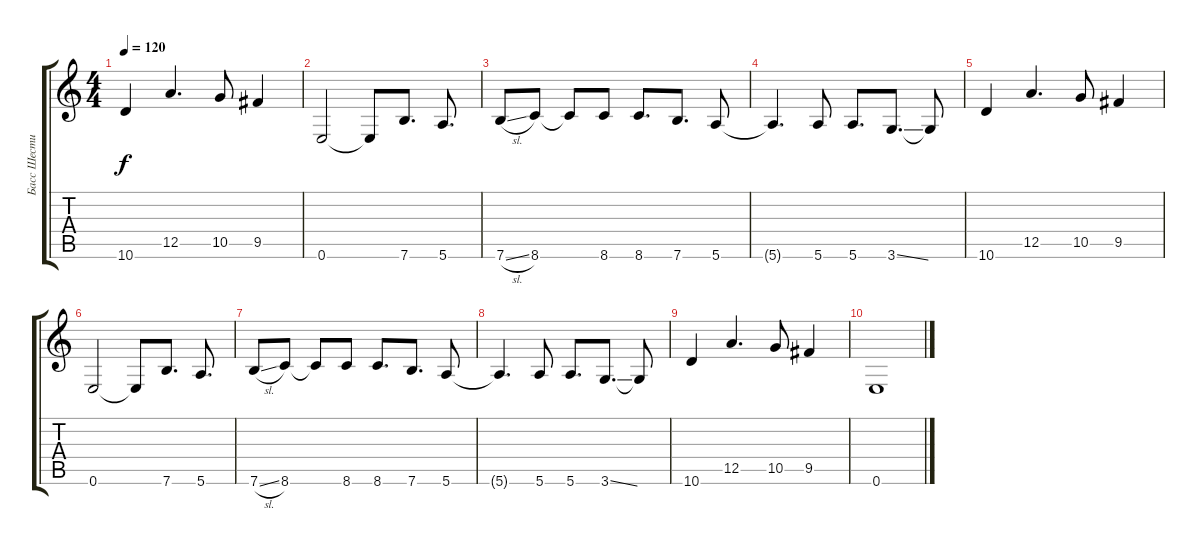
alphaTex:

\track ("Басс Шестиструнка" "Басс Шести") {instrument acousticguitarsteel}
\staff {score tabs}
\tuning (E4 B3 G3 D3 A2 E2) {hide}
\ts (4 4)
\tempo 120
\clef g2
\ks c
10.6.4{dy f} 12.5.4{d} 10.5.8 9.5.4 |
0.6.2 0.6{t}.8 7.6.8{d} 5.6.8{d} |
7.6{sl}.8 8.6.8 8.6{t}.8 8.6.8 8.6.8{d} 7.6.8{d} 5.6.8 |
5.6{t}.4{d} 5.6.8 5.6.8{d} 3.6{ss}.8{d} 3.6{t}.8 |
10.6.4 12.5.4{d} 10.5.8 9.5.4 |
0.6.2 0.6{t}.8 7.6.8{d} 5.6.8{d} |
7.6{sl}.8 8.6.8 8.6{t}.8 8.6.8 8.6.8{d} 7.6.8{d} 5.6.8 |
5.6{t}.4{d} 5.6.8 5.6.8{d} 3.6{ss}.8{d} 3.6{t}.8 |
10.6.4 12.5.4{d} 10.5.8 9.5.4 |
0.6.1
